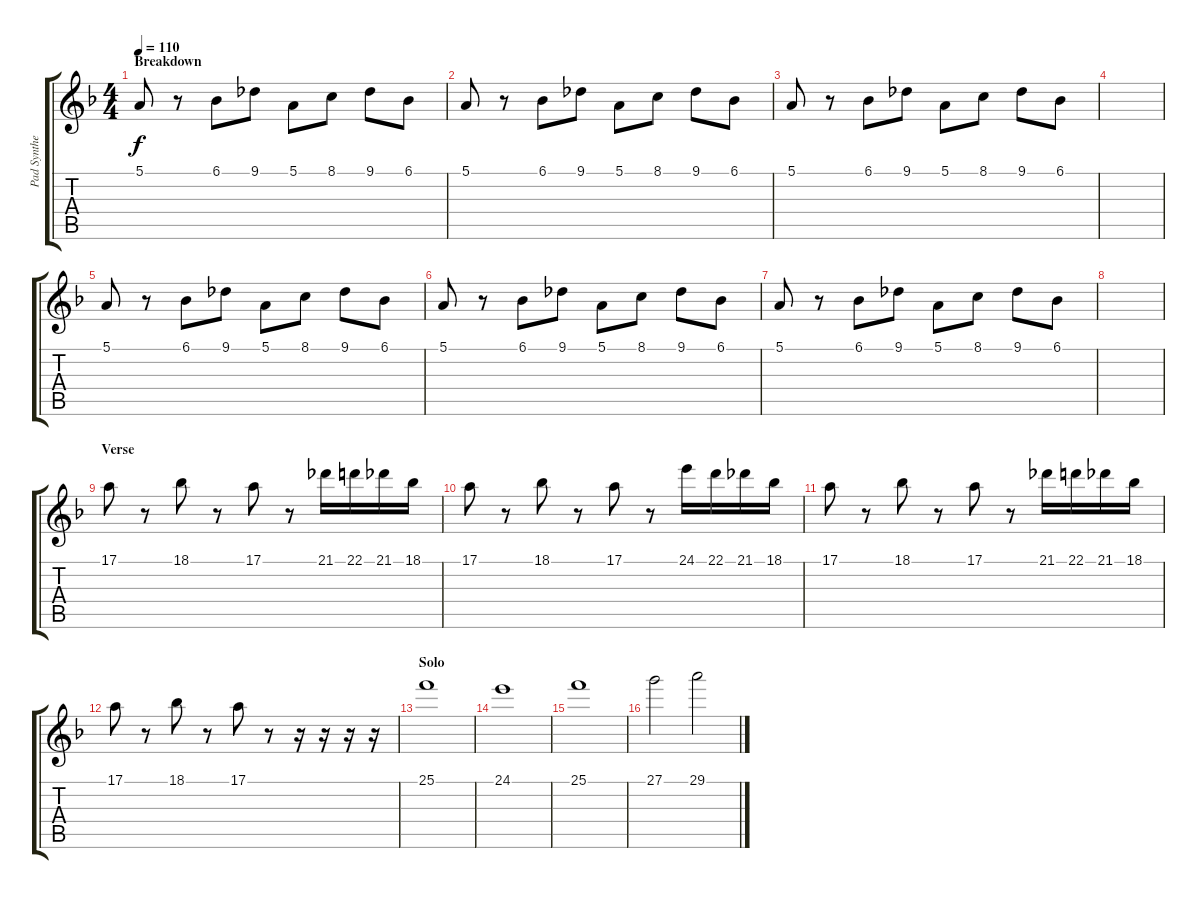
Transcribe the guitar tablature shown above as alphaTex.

\track ("Pad Synthesizer (by JWP) (Staff 1)" "Pad Synthe") {instrument pad2warm}
\staff {score tabs}
\tuning (E4 B3 G3 D3 A2 E2) {hide}
\ts (4 4)
\section ("" "Breakdown")
\tempo 110
\clef g2
\ks dminor
5.1.8{dy f} r.8 6.1.8 9.1.8 5.1.8 8.1.8 9.1.8 6.1.8 |
5.1.8 r.8 6.1.8 9.1.8 5.1.8 8.1.8 9.1.8 6.1.8 |
5.1.8 r.8 6.1.8 9.1.8 5.1.8 8.1.8 9.1.8 6.1.8 |
|
5.1.8 r.8 6.1.8 9.1.8 5.1.8 8.1.8 9.1.8 6.1.8 |
5.1.8 r.8 6.1.8 9.1.8 5.1.8 8.1.8 9.1.8 6.1.8 |
5.1.8 r.8 6.1.8 9.1.8 5.1.8 8.1.8 9.1.8 6.1.8 |
|
\section ("" "Verse")
17.1.8 r.8 18.1.8 r.8 17.1.8 r.8 21.1.16 22.1.16 21.1.16 18.1.16 |
17.1.8 r.8 18.1.8 r.8 17.1.8 r.8 24.1.16 22.1.16 21.1.16 18.1.16 |
17.1.8 r.8 18.1.8 r.8 17.1.8 r.8 21.1.16 22.1.16 21.1.16 18.1.16 |
17.1.8 r.8 18.1.8 r.8 17.1.8 r.8 r.16 r.16 r.16 r.16 |
\section ("" "Solo")
25.1.1 |
24.1.1 |
25.1.1 |
27.1.2 29.1.2
